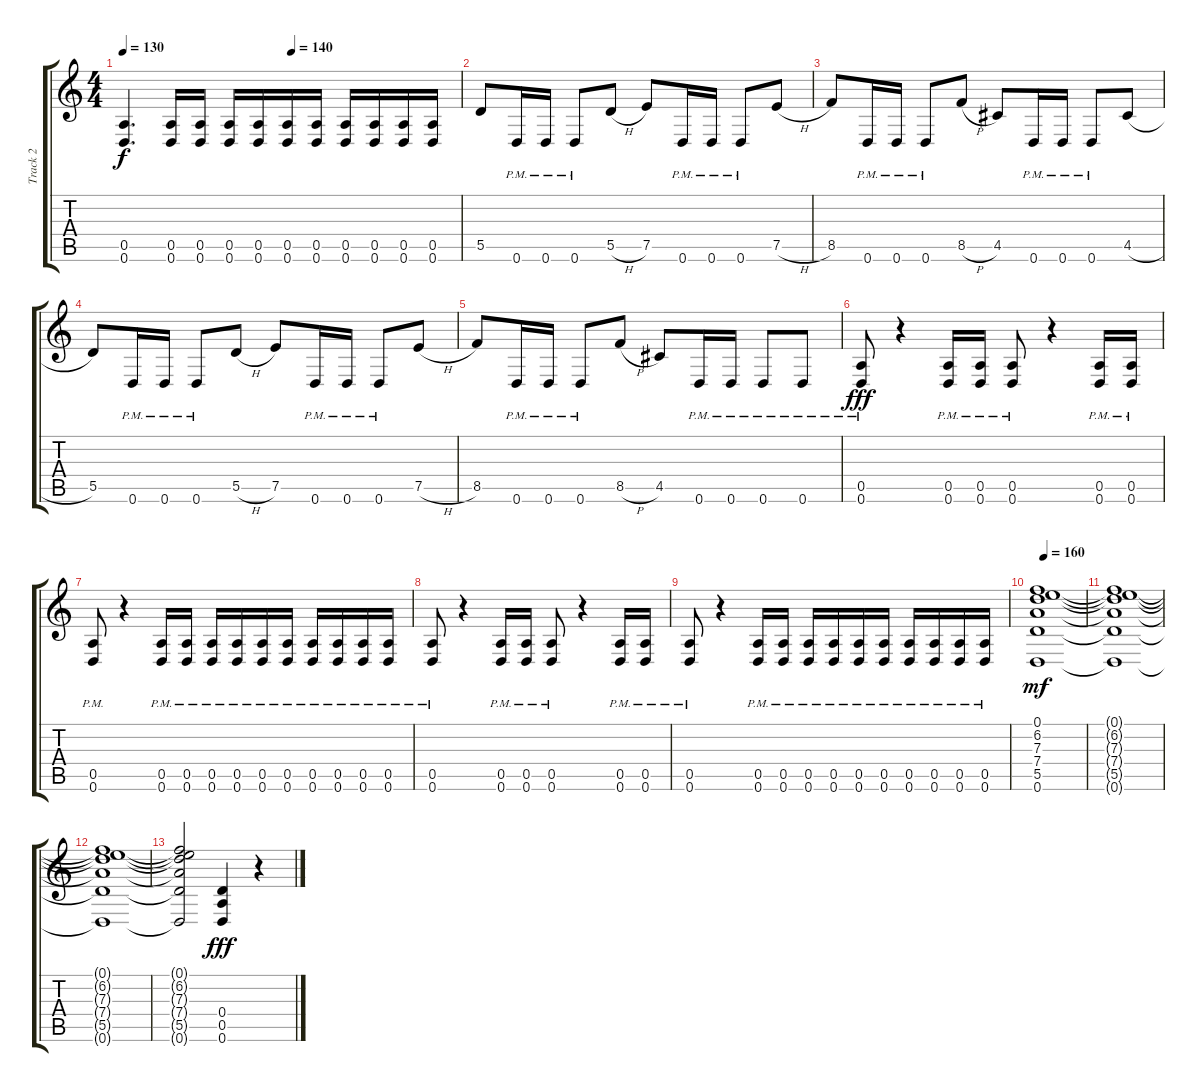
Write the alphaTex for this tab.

\track ("Track 2" "Track 2") {instrument distortionguitar}
\staff {score tabs}
\tuning (E4 B3 G3 D3 A2 D2) {hide}
\ts (4 4)
\tempo 130
\tempo (140 0.5)
\clef g2
\ks c
(0.5 0.6).4{d dy f} (0.5 0.6).16 (0.5 0.6).16 (0.5 0.6).16 (0.5 0.6).16 (0.5 0.6).16 (0.5 0.6).16 (0.5 0.6).16 (0.5 0.6).16 (0.5 0.6).16 (0.5 0.6).16 |
5.5.8 0.6{pm}.16 0.6{pm}.16 0.6{pm}.8 5.5{h}.8 7.5.8 0.6{pm}.16 0.6{pm}.16 0.6{pm}.8 7.5{h}.8 |
8.5.8 0.6{pm}.16 0.6{pm}.16 0.6{pm}.8 8.5{h}.8 4.5.8 0.6{pm}.16 0.6{pm}.16 0.6{pm}.8 4.5{h}.8 |
5.5.8 0.6{pm}.16 0.6{pm}.16 0.6{pm}.8 5.5{h}.8 7.5.8 0.6{pm}.16 0.6{pm}.16 0.6{pm}.8 7.5{h}.8 |
8.5.8 0.6{pm}.16 0.6{pm}.16 0.6{pm}.8 8.5{h}.8 4.5.8 0.6{pm}.16 0.6{pm}.16 0.6{pm}.8 0.6{pm}.8 |
(0.5{pm} 0.6{pm}).8{dy fff} r.4 (0.5{pm} 0.6{pm}).16 (0.5{pm} 0.6{pm}).16 (0.5{pm} 0.6{pm}).8 r.4 (0.5{pm} 0.6{pm}).16 (0.5{pm} 0.6{pm}).16 |
(0.5{pm} 0.6{pm}).8 r.4 (0.5{pm} 0.6{pm}).16 (0.5{pm} 0.6{pm}).16 (0.5{pm} 0.6{pm}).16 (0.5{pm} 0.6{pm}).16 (0.5{pm} 0.6{pm}).16 (0.5{pm} 0.6{pm}).16 (0.5{pm} 0.6{pm}).16 (0.5{pm} 0.6{pm}).16 (0.5{pm} 0.6{pm}).16 (0.5{pm} 0.6{pm}).16 |
(0.5{pm} 0.6{pm}).8 r.4 (0.5{pm} 0.6{pm}).16 (0.5{pm} 0.6{pm}).16 (0.5{pm} 0.6{pm}).8 r.4 (0.5{pm} 0.6{pm}).16 (0.5{pm} 0.6{pm}).16 |
(0.5{pm} 0.6{pm}).8 r.4 (0.5{pm} 0.6{pm}).16 (0.5{pm} 0.6{pm}).16 (0.5{pm} 0.6{pm}).16 (0.5{pm} 0.6{pm}).16 (0.5{pm} 0.6{pm}).16 (0.5{pm} 0.6{pm}).16 (0.5{pm} 0.6{pm}).16 (0.5{pm} 0.6{pm}).16 (0.5{pm} 0.6{pm}).16 (0.5{pm} 0.6{pm}).16 |
\tempo 160
(0.1 6.2 7.3 7.4 5.5 0.6).1{dy mf} |
(0.1{t} 6.2{t} 7.3{t} 7.4{t} 5.5{t} 0.6{t}).1 |
(0.1{t} 6.2{t} 7.3{t} 7.4{t} 5.5{t} 0.6{t}).1 |
(0.1{t} 6.2{t} 7.3{t} 7.4{t} 5.5{t} 0.6{t}).2 (0.4 0.5 0.6).4{dy fff} r.4
